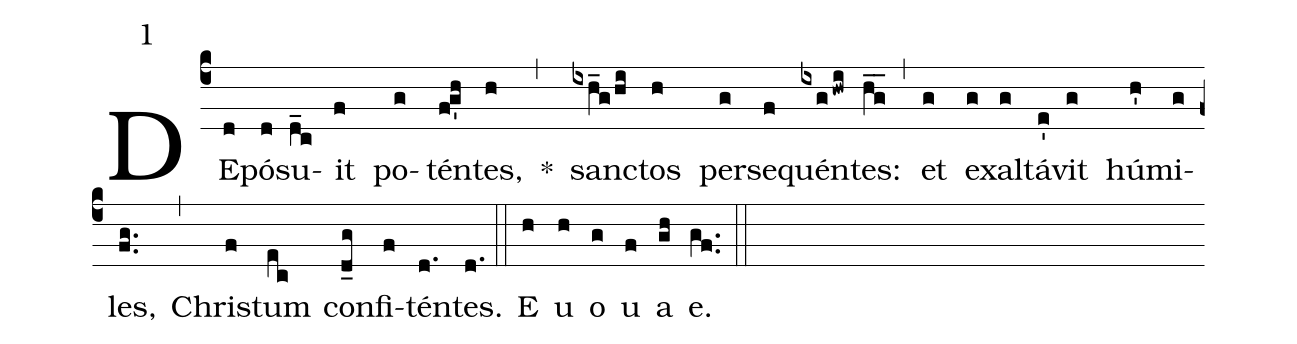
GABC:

mode:1;
%%
(c4)DE(d)pó(d)su(d_c)it(f) po(g)tén(fg'h)tes,(h) *(,) sanc(ixh_g/hi)tos(h) per(g)se(f)quén(ixghwi)tes:(hg__) (,) et(g) ex(g)al(g)tá(e')vit(g) hú(h')mi(g)les,(fg..) (,) Chris(f)tum(ec) con(d_g)fi(f)tén(d.)tes.(d.) (::) <eu>E(h) u(h) o(g) u(f) a(gh) e.</eu>(gf..) (::)
